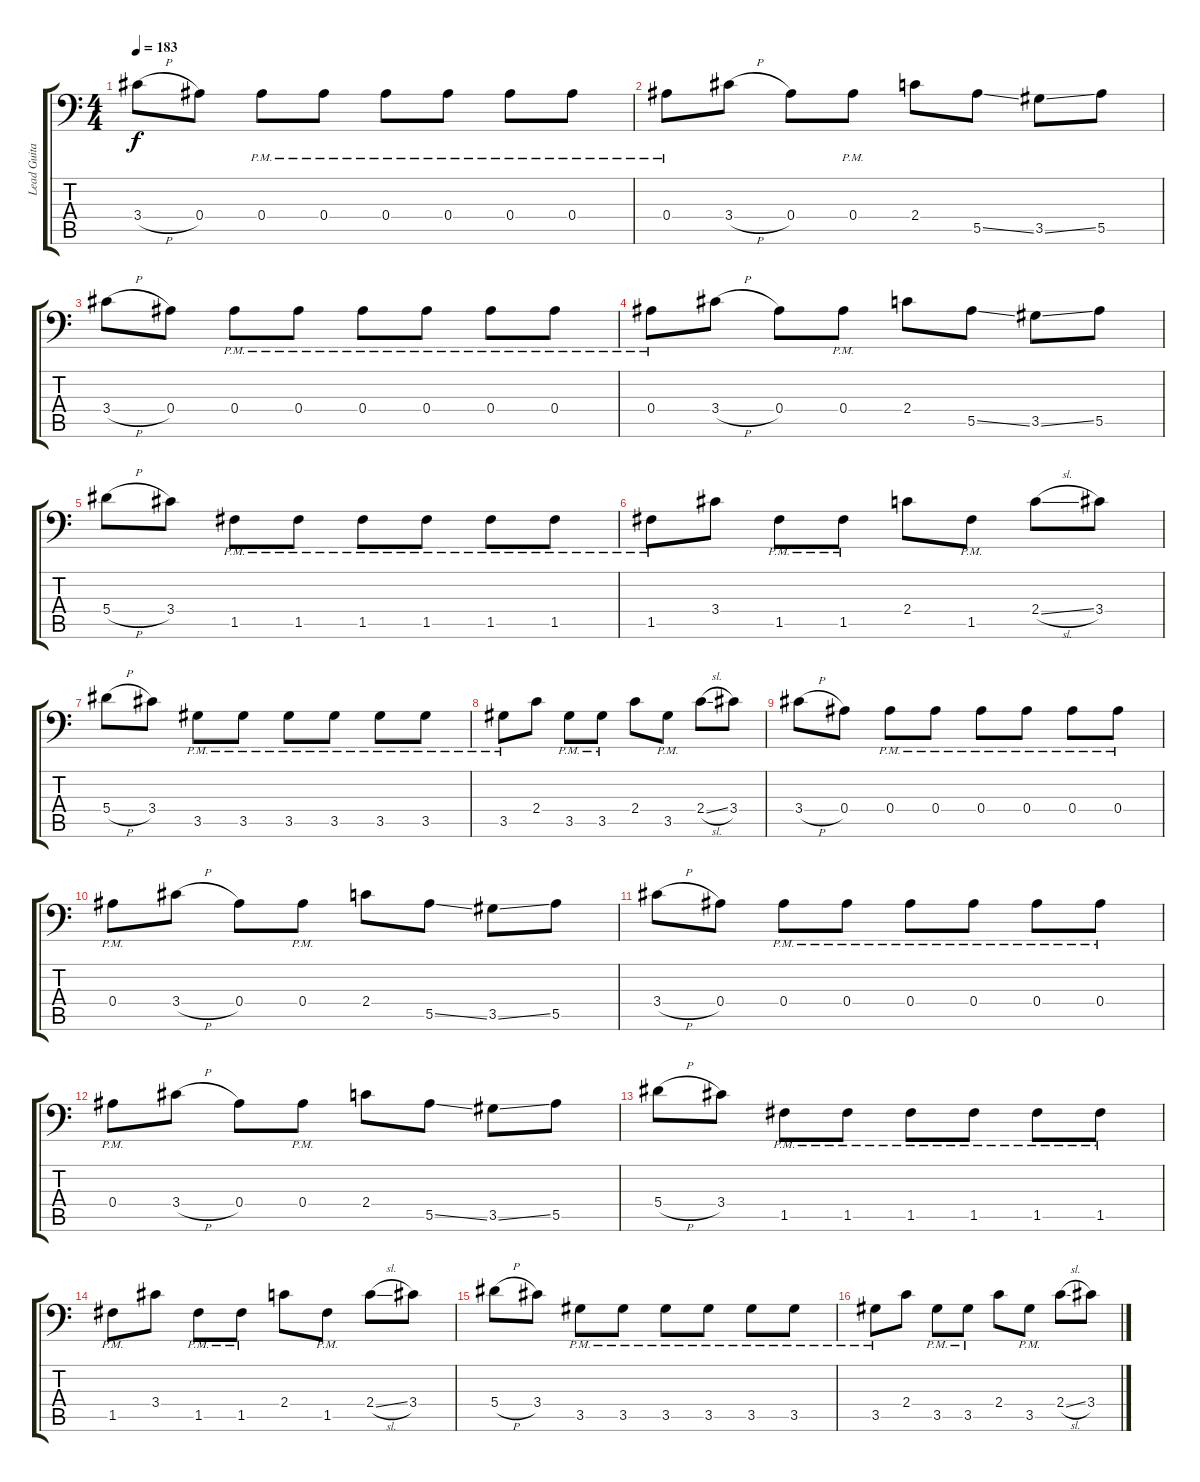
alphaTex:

\track ("Lead Guitar #2" "Lead Guita") {instrument distortionguitar}
\staff {score tabs}
\tuning (C4 G3 Eb3 Bb2 F2 Bb1) {hide}
\ts (4 4)
\tempo 183
\clef f4
\ks c
3.4{h}.8{dy f} 0.4.8 0.4{pm}.8 0.4{pm}.8 0.4{pm}.8 0.4{pm}.8 0.4{pm}.8 0.4{pm}.8 |
0.4{pm}.8 3.4{h}.8 0.4.8 0.4{pm}.8 2.4.8 5.5{ss}.8 3.5{ss}.8 5.5.8 |
3.4{h}.8 0.4.8 0.4{pm}.8 0.4{pm}.8 0.4{pm}.8 0.4{pm}.8 0.4{pm}.8 0.4{pm}.8 |
0.4{pm}.8 3.4{h}.8 0.4.8 0.4{pm}.8 2.4.8 5.5{ss}.8 3.5{ss}.8 5.5.8 |
5.4{h}.8 3.4.8 1.5{pm}.8 1.5{pm}.8 1.5{pm}.8 1.5{pm}.8 1.5{pm}.8 1.5{pm}.8 |
1.5{pm}.8 3.4.8 1.5{pm}.8 1.5{pm}.8 2.4.8 1.5{pm}.8 2.4{sl}.8 3.4.8 |
5.4{h}.8 3.4.8 3.5{pm}.8 3.5{pm}.8 3.5{pm}.8 3.5{pm}.8 3.5{pm}.8 3.5{pm}.8 |
3.5{pm}.8 2.4.8 3.5{pm}.8 3.5{pm}.8 2.4.8 3.5{pm}.8 2.4{sl}.8 3.4.8 |
3.4{h}.8 0.4.8 0.4{pm}.8 0.4{pm}.8 0.4{pm}.8 0.4{pm}.8 0.4{pm}.8 0.4{pm}.8 |
0.4{pm}.8 3.4{h}.8 0.4.8 0.4{pm}.8 2.4.8 5.5{ss}.8 3.5{ss}.8 5.5.8 |
3.4{h}.8 0.4.8 0.4{pm}.8 0.4{pm}.8 0.4{pm}.8 0.4{pm}.8 0.4{pm}.8 0.4{pm}.8 |
0.4{pm}.8 3.4{h}.8 0.4.8 0.4{pm}.8 2.4.8 5.5{ss}.8 3.5{ss}.8 5.5.8 |
5.4{h}.8 3.4.8 1.5{pm}.8 1.5{pm}.8 1.5{pm}.8 1.5{pm}.8 1.5{pm}.8 1.5{pm}.8 |
1.5{pm}.8 3.4.8 1.5{pm}.8 1.5{pm}.8 2.4.8 1.5{pm}.8 2.4{sl}.8 3.4.8 |
5.4{h}.8 3.4.8 3.5{pm}.8 3.5{pm}.8 3.5{pm}.8 3.5{pm}.8 3.5{pm}.8 3.5{pm}.8 |
3.5{pm}.8 2.4.8 3.5{pm}.8 3.5{pm}.8 2.4.8 3.5{pm}.8 2.4{sl}.8 3.4.8
